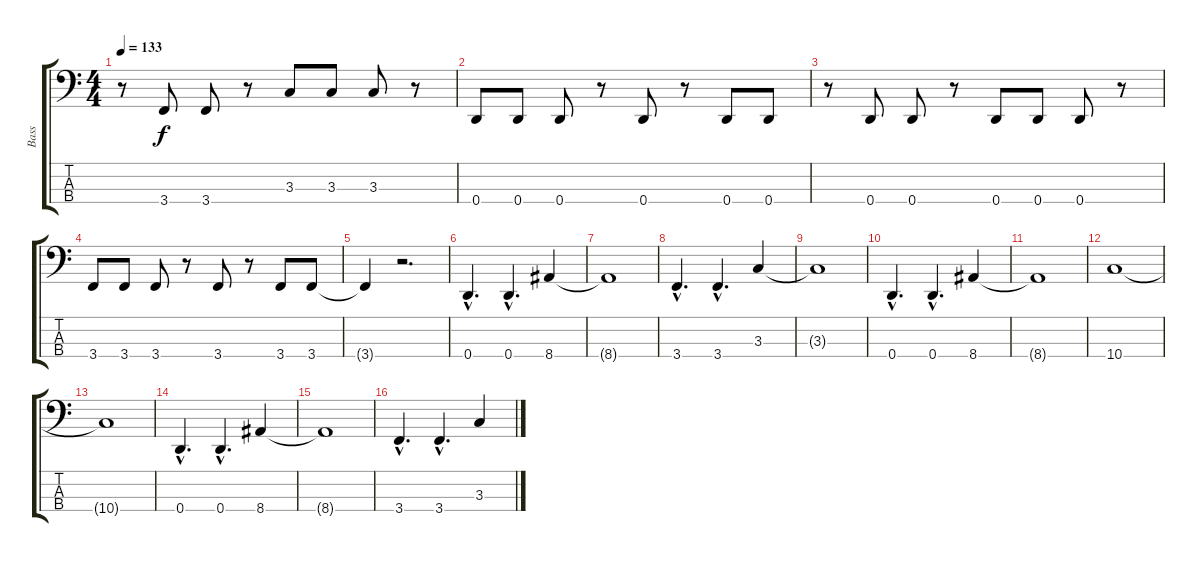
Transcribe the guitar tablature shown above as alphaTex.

\track ("Bass" "Bass") {instrument electricbasspick}
\staff {score tabs}
\tuning (G2 D2 A1 D1) {hide}
\ts (4 4)
\tempo 133
\clef f4
\ks c
r.8{dy f} 3.4.8 3.4.8 r.8 3.3.8 3.3.8 3.3.8 r.8 |
0.4.8 0.4.8 0.4.8 r.8 0.4.8 r.8 0.4.8 0.4.8 |
r.8 0.4.8 0.4.8 r.8 0.4.8 0.4.8 0.4.8 r.8 |
3.4.8 3.4.8 3.4.8 r.8 3.4.8 r.8 3.4.8 3.4.8 |
3.4{t}.4 r.2{d} |
0.4{hac}.4{d} 0.4{hac}.4{d} 8.4.4 |
8.4{t}.1 |
3.4{hac}.4{d} 3.4{hac}.4{d} 3.3.4 |
3.3{t}.1 |
0.4{hac}.4{d} 0.4{hac}.4{d} 8.4.4 |
8.4{t}.1 |
10.4.1 |
10.4{t}.1 |
0.4{hac}.4{d} 0.4{hac}.4{d} 8.4.4 |
8.4{t}.1 |
3.4{hac}.4{d} 3.4{hac}.4{d} 3.3.4
